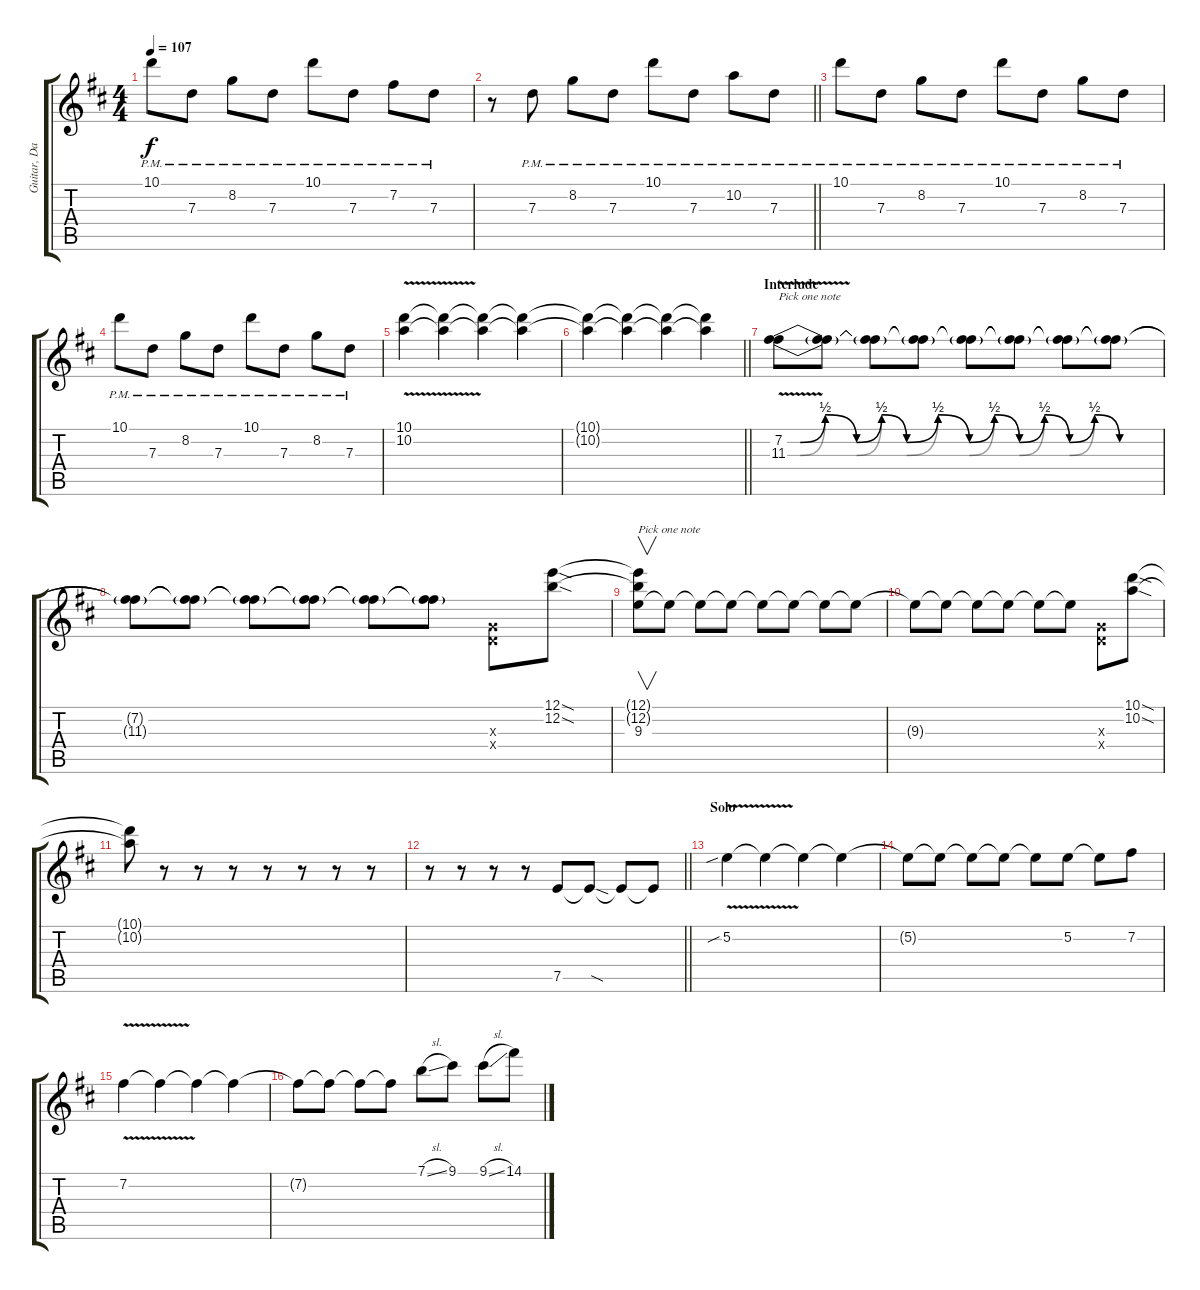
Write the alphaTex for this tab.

\track ("Guitar, Dan" "Guitar, Da") {instrument distortionguitar}
\staff {score tabs}
\tuning (E4 B3 G3 D3 A2 E2) {hide}
\ts (4 4)
\tempo 107
\clef g2
\ks d
10.1{pm}.8{dy f} 7.3{pm}.8 8.2{pm}.8 7.3{pm}.8 10.1{pm}.8 7.3{pm}.8 7.2{pm}.8 7.3{pm}.8 |
\barLineRight lightlight
r.8 7.3{pm}.8 8.2{pm}.8 7.3{pm}.8 10.1{pm}.8 7.3{pm}.8 10.2{pm}.8 7.3{pm}.8 |
10.1{pm}.8 7.3{pm}.8 8.2{pm}.8 7.3{pm}.8 10.1{pm}.8 7.3{pm}.8 8.2{pm}.8 7.3{pm}.8 |
10.1{pm}.8 7.3{pm}.8 8.2{pm}.8 7.3{pm}.8 10.1{pm}.8 7.3{pm}.8 8.2{pm}.8 7.3{pm}.8 |
(10.1{v} 10.2).4 (10.1{t} 10.2{t}).4 (10.1{t} 10.2{t}).4 (10.1{t} 10.2{t}).4 |
\barLineRight lightlight
(10.1{t} 10.2{t}).4 (10.1{t} 10.2{t}).4 (10.1{t} 10.2{t}).4 (10.1{t} 10.2{t}).4 |
\section ("" "Interlude")
(7.2{be (custom 0 0 2 0 6 2 11 0 15 2 19 0 24 2 29 0 33 2 37 0 41 2 45 0 49 2 53 0 60 0) v} 11.3{be (custom 0 0 2 0 6 2 11 0 15 2 19 0 24 2 29 0 33 2 37 0 41 2 45 0 49 2 53 0 60 0)}).8{txt "Pick one note" volume 0} (7.2{t} 11.3{t}).8{volume 16} (7.2{t} 11.3{t}).8 (7.2{t} 11.3{t}).8 (7.2{t} 11.3{t}).8 (7.2{t} 11.3{t}).8 (7.2{t} 11.3{t}).8 (7.2{t} 11.3{t}).8 |
(7.2{t} 11.3{t}).8 (7.2{t} 11.3{t}).8 (7.2{t} 11.3{t}).8 (7.2{t} 11.3{t}).8 (7.2{t} 11.3{t}).8 (7.2{t} 11.3{t}).8 (0.3{x} 0.4{x}).8 (12.1{sod} 12.2{sod}).8 |
(12.1{t} 12.2{t} 9.3).8{v txt "Pick one note" volume 0} 9.3{t}.8 9.3{t}.8 9.3{t}.8 9.3{t}.8{volume 16} 9.3{t}.8 9.3{t}.8 9.3{t}.8 |
9.3{t}.8 9.3{t}.8 9.3{t}.8 9.3{t}.8 9.3{t}.8 9.3{t}.8 (0.3{x} 0.4{x}).8 (10.1{sod} 10.2{sod}).8 |
(10.1{t} 10.2{t}).8 r.8 r.8 r.8 r.8 r.8 r.8 r.8 |
\barLineRight lightlight
r.8 r.8 r.8 r.8 7.5.8 7.5{sod t}.8 7.5{t}.8 7.5{t}.8 |
\section ("" "Solo")
5.2{v sib}.4{instrument distortionguitar} 5.2{t}.4 5.2{t}.4 5.2{t}.4 |
5.2{t}.8 5.2{t}.8 5.2{t}.8 5.2{t}.8 5.2{t}.8 5.2.8 5.2{t}.8 7.2.8 |
7.2{v}.4 7.2{t}.4 7.2{t}.4 7.2{t}.4 |
7.2{t}.8 7.2{t}.8 7.2{t}.8 7.2{t}.8 7.1{sl}.8 9.1.8 9.1{sl}.8 14.1.8
